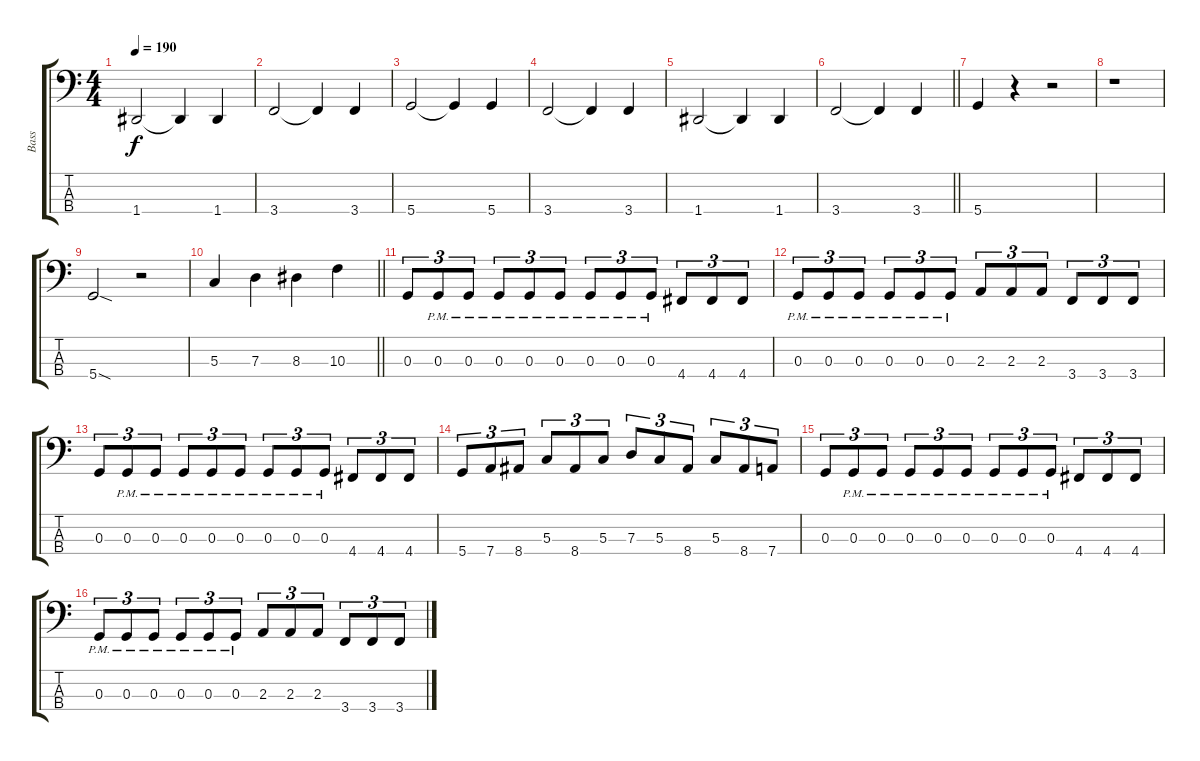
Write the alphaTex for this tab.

\track ("Bass" "Bass") {instrument electricbassfinger}
\staff {score tabs}
\tuning (F2 C2 G1 D1) {hide}
\ts (4 4)
\tempo 190
\clef f4
\ks c
1.4.2{dy f} 1.4{t}.4 1.4.4 |
3.4.2 3.4{t}.4 3.4.4 |
5.4.2 5.4{t}.4 5.4.4 |
3.4.2 3.4{t}.4 3.4.4 |
1.4.2 1.4{t}.4 1.4.4 |
\barLineRight lightlight
3.4.2 3.4{t}.4 3.4.4 |
5.4.4 r.4 r.2 |
r.1 |
5.4{sod}.2 r.2 |
\barLineRight lightlight
5.3.4 7.3.4 8.3.4 10.3.4 |
0.3.8{tu (3 2)} 0.3{pm}.8{tu (3 2)} 0.3{pm}.8{tu (3 2)} 0.3{pm}.8{tu (3 2)} 0.3{pm}.8{tu (3 2)} 0.3{pm}.8{tu (3 2)} 0.3{pm}.8{tu (3 2)} 0.3{pm}.8{tu (3 2)} 0.3{pm}.8{tu (3 2)} 4.4.8{tu (3 2)} 4.4.8{tu (3 2)} 4.4.8{tu (3 2)} |
0.3{pm}.8{tu (3 2)} 0.3{pm}.8{tu (3 2)} 0.3{pm}.8{tu (3 2)} 0.3{pm}.8{tu (3 2)} 0.3{pm}.8{tu (3 2)} 0.3{pm}.8{tu (3 2)} 2.3.8{tu (3 2)} 2.3.8{tu (3 2)} 2.3.8{tu (3 2)} 3.4.8{tu (3 2)} 3.4.8{tu (3 2)} 3.4.8{tu (3 2)} |
0.3.8{tu (3 2)} 0.3{pm}.8{tu (3 2)} 0.3{pm}.8{tu (3 2)} 0.3{pm}.8{tu (3 2)} 0.3{pm}.8{tu (3 2)} 0.3{pm}.8{tu (3 2)} 0.3{pm}.8{tu (3 2)} 0.3{pm}.8{tu (3 2)} 0.3{pm}.8{tu (3 2)} 4.4.8{tu (3 2)} 4.4.8{tu (3 2)} 4.4.8{tu (3 2)} |
5.4.8{tu (3 2)} 7.4.8{tu (3 2)} 8.4.8{tu (3 2)} 5.3.8{tu (3 2)} 8.4.8{tu (3 2)} 5.3.8{tu (3 2)} 7.3.8{tu (3 2)} 5.3.8{tu (3 2)} 8.4.8{tu (3 2)} 5.3.8{tu (3 2)} 8.4.8{tu (3 2)} 7.4.8{tu (3 2)} |
0.3.8{tu (3 2)} 0.3{pm}.8{tu (3 2)} 0.3{pm}.8{tu (3 2)} 0.3{pm}.8{tu (3 2)} 0.3{pm}.8{tu (3 2)} 0.3{pm}.8{tu (3 2)} 0.3{pm}.8{tu (3 2)} 0.3{pm}.8{tu (3 2)} 0.3{pm}.8{tu (3 2)} 4.4.8{tu (3 2)} 4.4.8{tu (3 2)} 4.4.8{tu (3 2)} |
0.3{pm}.8{tu (3 2)} 0.3{pm}.8{tu (3 2)} 0.3{pm}.8{tu (3 2)} 0.3{pm}.8{tu (3 2)} 0.3{pm}.8{tu (3 2)} 0.3{pm}.8{tu (3 2)} 2.3.8{tu (3 2)} 2.3.8{tu (3 2)} 2.3.8{tu (3 2)} 3.4.8{tu (3 2)} 3.4.8{tu (3 2)} 3.4.8{tu (3 2)}
